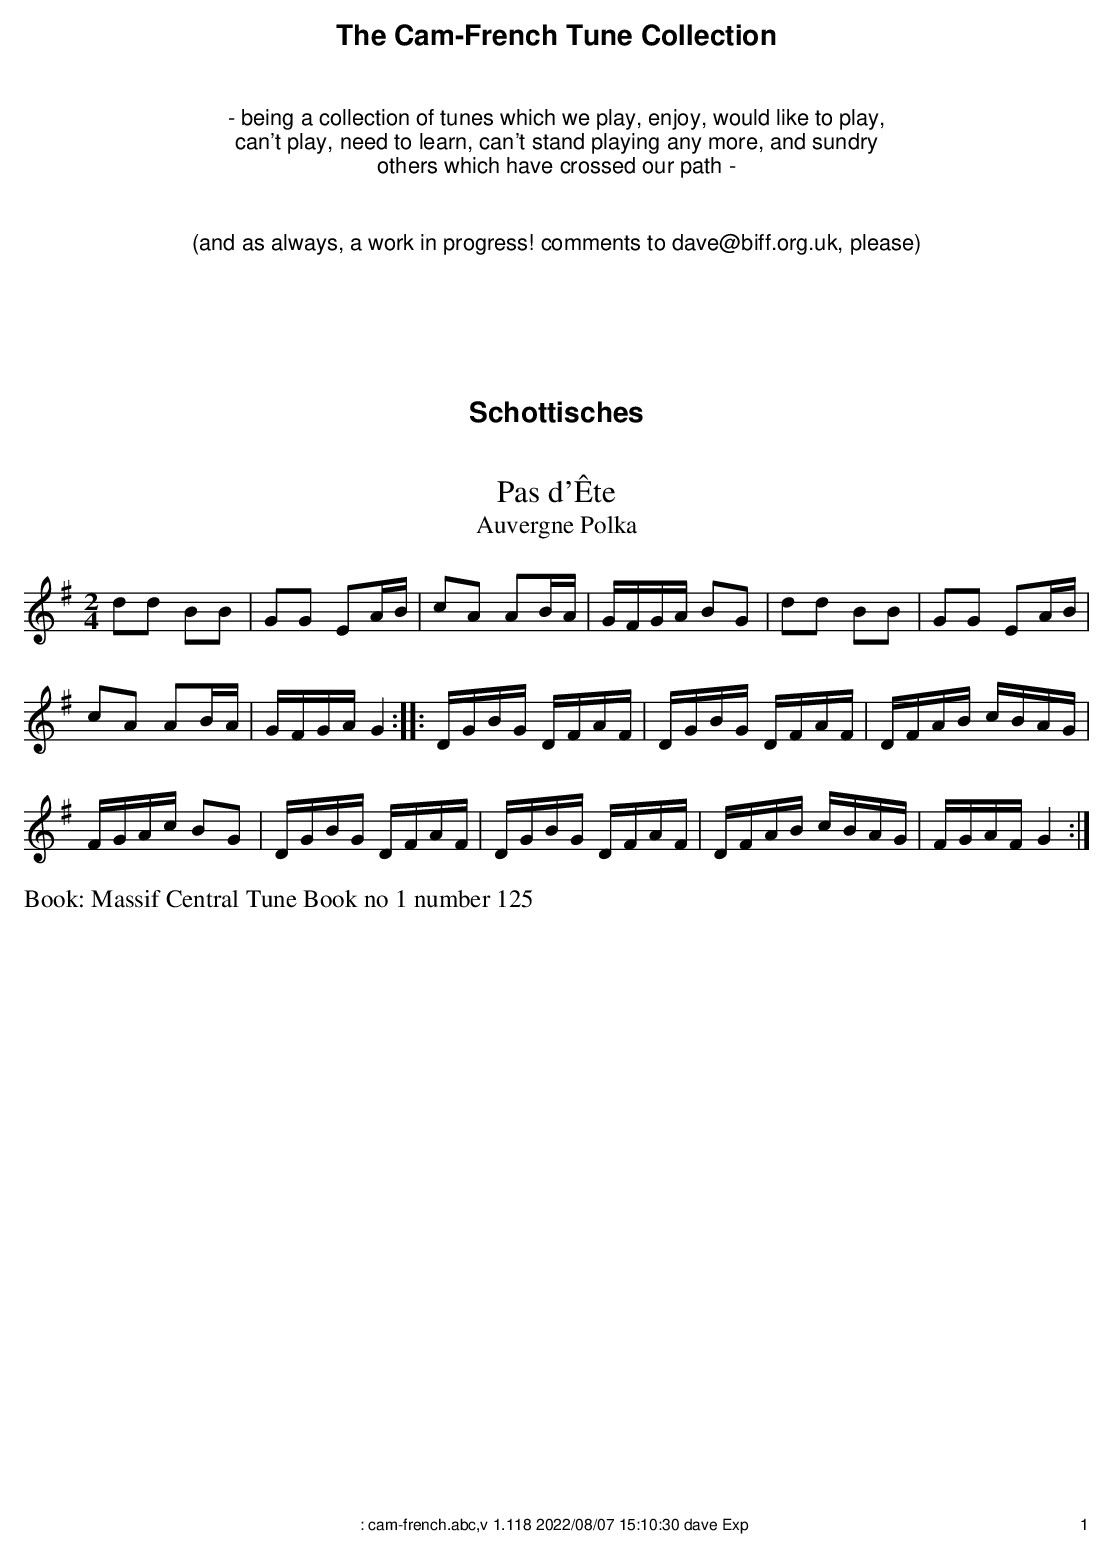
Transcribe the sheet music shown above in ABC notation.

X:1
T:Pas d'\^Ete
T:Auvergne Polka
M:2/4
L:1/8
K:G
dd BB|GG EA/B/|cA AB/A/|G/F/G/A/ BG| \
dd BB|GG EA/B/|
cA AB/A/|G/F/G/A/ G2:| |:\
[L:1/16] DGBG DFAF|DGBG DFAF| DFAB cBAG|
FGAc B2G2| \
DGBG DFAF|DGBG DFAF|DFAB cBAG|FGAF G4:|
